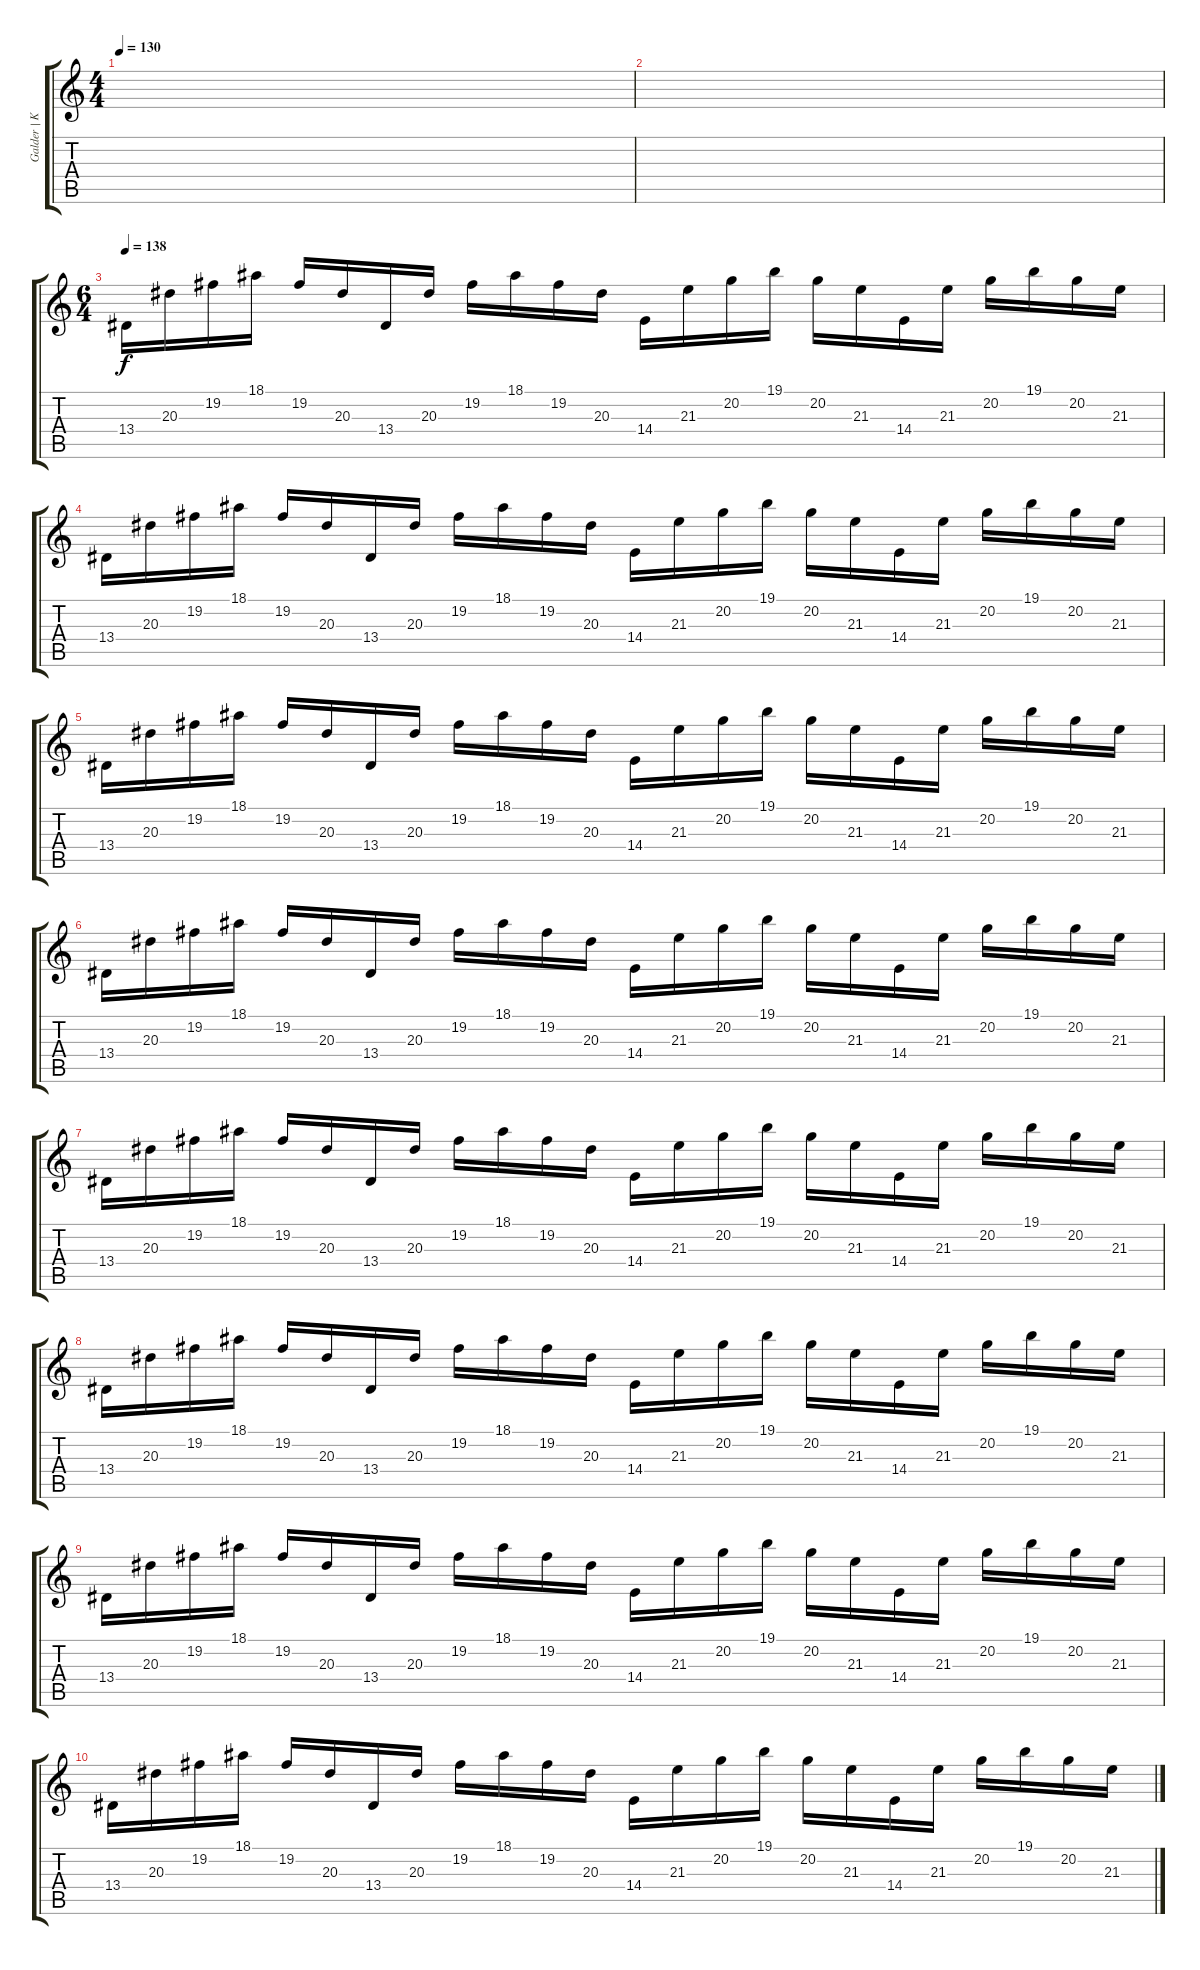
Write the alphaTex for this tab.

\track ("Galder | Keyboard II" "Galder | K") {instrument acousticgrandpiano}
\staff {score tabs}
\tuning (E4 B3 G3 D3 A2 E2) {hide}
\ts (4 4)
\tempo 130
\clef g2
\ks c
|
|
\ts (6 4)
\tempo 138
13.4.16 20.3.16 19.2.16 18.1.16 19.2.16 20.3.16 13.4.16 20.3.16 19.2.16 18.1.16 19.2.16 20.3.16 14.4.16 21.3.16 20.2.16 19.1.16 20.2.16 21.3.16 14.4.16 21.3.16 20.2.16 19.1.16 20.2.16 21.3.16 |
13.4.16 20.3.16 19.2.16 18.1.16 19.2.16 20.3.16 13.4.16 20.3.16 19.2.16 18.1.16 19.2.16 20.3.16 14.4.16 21.3.16 20.2.16 19.1.16 20.2.16 21.3.16 14.4.16 21.3.16 20.2.16 19.1.16 20.2.16 21.3.16 |
13.4.16 20.3.16 19.2.16 18.1.16 19.2.16 20.3.16 13.4.16 20.3.16 19.2.16 18.1.16 19.2.16 20.3.16 14.4.16 21.3.16 20.2.16 19.1.16 20.2.16 21.3.16 14.4.16 21.3.16 20.2.16 19.1.16 20.2.16 21.3.16 |
13.4.16 20.3.16 19.2.16 18.1.16 19.2.16 20.3.16 13.4.16 20.3.16 19.2.16 18.1.16 19.2.16 20.3.16 14.4.16 21.3.16 20.2.16 19.1.16 20.2.16 21.3.16 14.4.16 21.3.16 20.2.16 19.1.16 20.2.16 21.3.16 |
13.4.16 20.3.16 19.2.16 18.1.16 19.2.16 20.3.16 13.4.16 20.3.16 19.2.16 18.1.16 19.2.16 20.3.16 14.4.16 21.3.16 20.2.16 19.1.16 20.2.16 21.3.16 14.4.16 21.3.16 20.2.16 19.1.16 20.2.16 21.3.16 |
13.4.16 20.3.16 19.2.16 18.1.16 19.2.16 20.3.16 13.4.16 20.3.16 19.2.16 18.1.16 19.2.16 20.3.16 14.4.16 21.3.16 20.2.16 19.1.16 20.2.16 21.3.16 14.4.16 21.3.16 20.2.16 19.1.16 20.2.16 21.3.16 |
13.4.16 20.3.16 19.2.16 18.1.16 19.2.16 20.3.16 13.4.16 20.3.16 19.2.16 18.1.16 19.2.16 20.3.16 14.4.16 21.3.16 20.2.16 19.1.16 20.2.16 21.3.16 14.4.16 21.3.16 20.2.16 19.1.16 20.2.16 21.3.16 |
13.4.16 20.3.16 19.2.16 18.1.16 19.2.16 20.3.16 13.4.16 20.3.16 19.2.16 18.1.16 19.2.16 20.3.16 14.4.16 21.3.16 20.2.16 19.1.16 20.2.16 21.3.16 14.4.16 21.3.16 20.2.16 19.1.16 20.2.16 21.3.16
